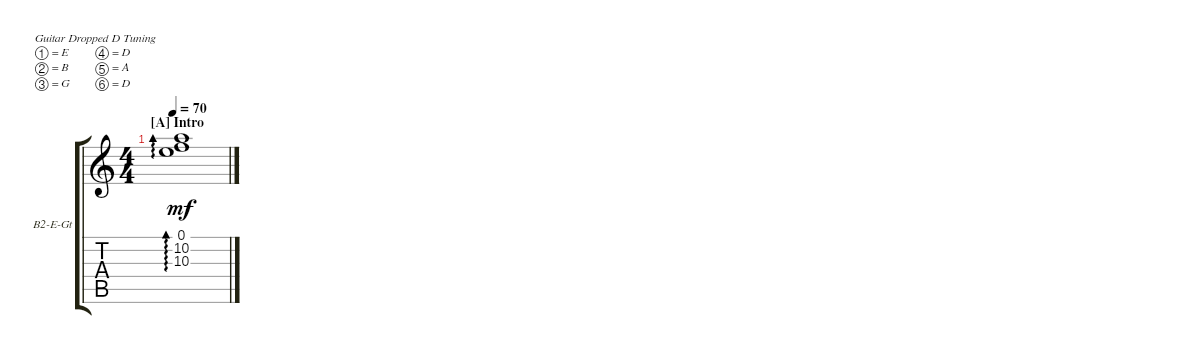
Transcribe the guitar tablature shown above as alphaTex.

\defaultSystemsLayout 4
\bracketExtendMode groupsimilarinstruments
\firstSystemTrackNameOrientation horizontal
\otherSystemsTrackNameOrientation horizontal
\track ("Guitar Base 2" "B2-E-Gt") {multiBarRest instrument electricguitarclean}
\staff {score tabs}
\tuning (E4 B3 G3 D3 A2 D2)
\ts (4 4)
\section ("A" "Intro")
\tempo 70
\clef g2
\ks c
(10.3 10.2 0.1).1{ad 0 dy mf instrument electricguitarclean}
